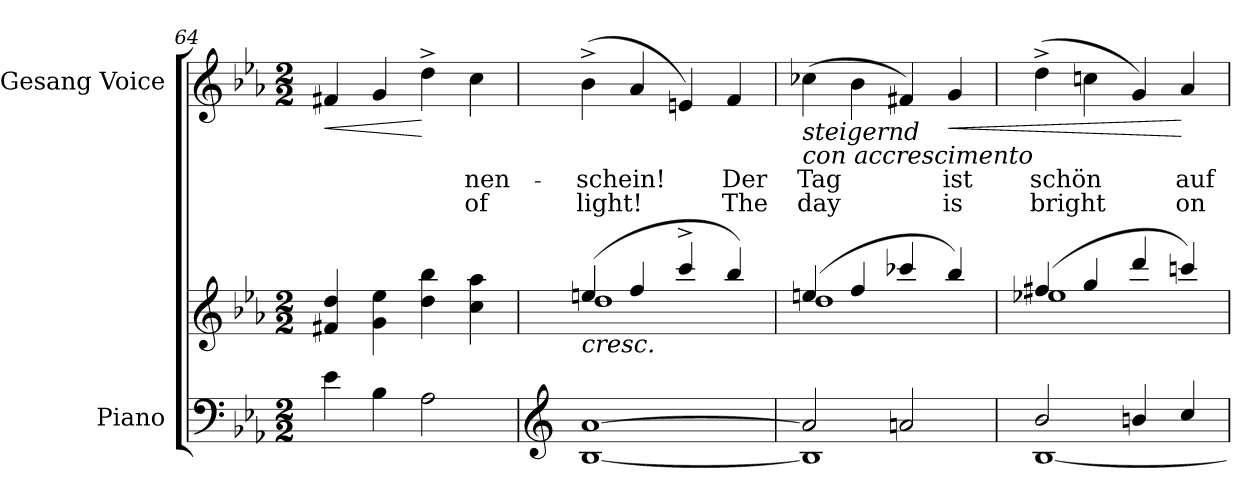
**kern	**kern	**kern	**text	**text	**dynam
*part2	*part2	*part1	*part1	*part1	*part1
*staff3	*staff2	*staff1	*staff1	*staff1	*staff1
*I"Piano	*	*I"Gesang Voice	*	*	*
*I'Pno	*	*	*	*	*
!!LO:LB:g=z
*clefF4	*clefG2	*clefG2	*	*	*
*k[b-e-a-]	*k[b-e-a-]	*k[b-e-a-]	*	*	*
*M2/2	*M2/2	*M2/2	*	*	*
=64	=64	=64	=64	=64	=64
!	!	!	!	!	!LO:HP:b
4e-\	4f#X/ 4dd/	4f#X/	.	.	<
4B-\	4g\ 4ee-\	4g/	.	.	.
2A-\	4dd\ 4bb-\	4dd^\	.	.	[
!	!	!	!LO:LY:b	!LO:LY:b	!
.	4cc\ 4aa-\	4cc\	-nen-	of	.
=65	=65	=65	=65	=65	=65
*clefG2	*	*	*	*	*
*^	*^	*	*	*	*
!	!	!LO:TX:b:i:t=cresc.	!	!	!	!	!
!	!	!	!	!	!LO:LY:b	!LO:LY:b	!
[1a-	[1B-	(4een/	1dd	(4b-^\	-schein!	light!	.
.	.	4ff/	.	4a-/	.	.	.
.	.	4ccc^/	.	4en/)	.	.	.
!	!	!	!	!	!LO:LY:b	!LO:LY:b	!
.	.	4bb-/)	.	4f/	Der	The	.
=66	=66	=66	=66	=66	=66	=66	=66
!	!	!	!	!LO:TX:b:i:t=steigernd	!	!	!
!	!	!	!	!LO:TX:b:i:t=con accrescimento	!	!	!
!	!	!	!	!	!LO:LY:b	!LO:LY:b	!
2a-/]	1B-]	(4een/	1dd	(4cc-X\	Tag	day	.
.	.	4ff/	.	4b-\	.	.	.
2an/	.	4ccc-X/	.	4f#X/)	.	.	.
!	!	!	!	!	!LO:LY:b	!LO:LY:b	!LO:HP:b
.	.	4bb-/)	.	4g/	ist	is	<
=67	=67	=67	=67	=67	=67	=67	=67
!	!	!	!	!	!LO:LY:b	!LO:LY:b	!
2b-/	[1B-	(4ff#X/	1ee-X	(4dd^\	schön	bright	.
.	.	4gg/	.	4ccn\	.	.	.
4bn/	.	4ddd/	.	4g/)	.	.	.
!	!	!	!	!	!LO:LY:b	!LO:LY:b	!
4cc/	.	4cccn/)	.	4a-/	auf	on	[
*v	*v	*	*	*	*	*	*
*	*v	*v	*	*	*	*
=	=	=	=	=	=
*-	*-	*-	*-	*-	*-
